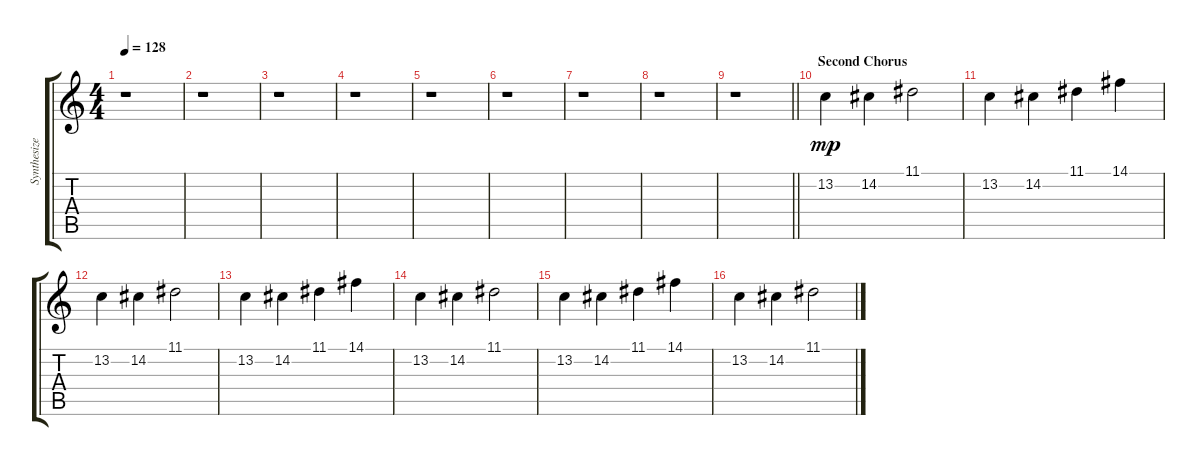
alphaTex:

\track ("Synthesizer 1" "Synthesize") {instrument lead2sawtooth}
\staff {score tabs}
\tuning (E4 B3 G3 D3 A2 E2) {hide}
\ts (4 4)
\tempo 128
\clef g2
\ks c
r.1{dy mp} |
r.1 |
r.1 |
r.1 |
r.1 |
r.1 |
r.1 |
r.1 |
\barLineRight lightlight
r.1 |
\section ("" "Second Chorus")
13.2.4 14.2.4 11.1.2 |
13.2.4 14.2.4 11.1.4 14.1.4 |
13.2.4 14.2.4 11.1.2 |
13.2.4 14.2.4 11.1.4 14.1.4 |
13.2.4 14.2.4 11.1.2 |
13.2.4 14.2.4 11.1.4 14.1.4 |
13.2.4 14.2.4 11.1.2
